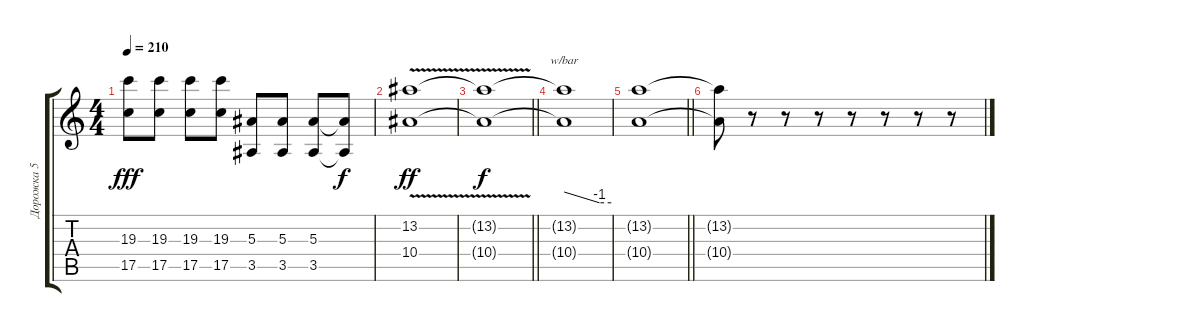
\track ("Дорожка 5" "Дорожка 5") {instrument overdrivenguitar}
\staff {score tabs}
\tuning (D4 A3 F3 C3 G2 C2) {hide}
\ts (4 4)
\tempo 210
\clef g2
\ks c
(19.3 17.5).8{dy fff} (19.3 17.5).8 (19.3 17.5).8 (19.3 17.5).8 (5.3 3.5).8 (5.3 3.5).8 (5.3 3.5).8 (5.3{t} 3.5{t}).8{dy f} |
(13.2{v} 10.4{v}).1{dy ff} |
\barLineRight lightlight
(13.2{t} 10.4{t}).1{dy f} |
(13.2{t} 10.4{t}).1{tbe (custom default 0 0 45 -4 60 -4)} |
\barLineRight lightlight
(13.2{t} 10.4{t}).1 |
(13.2{t} 10.4{t}).8 r.8 r.8 r.8 r.8 r.8 r.8 r.8
